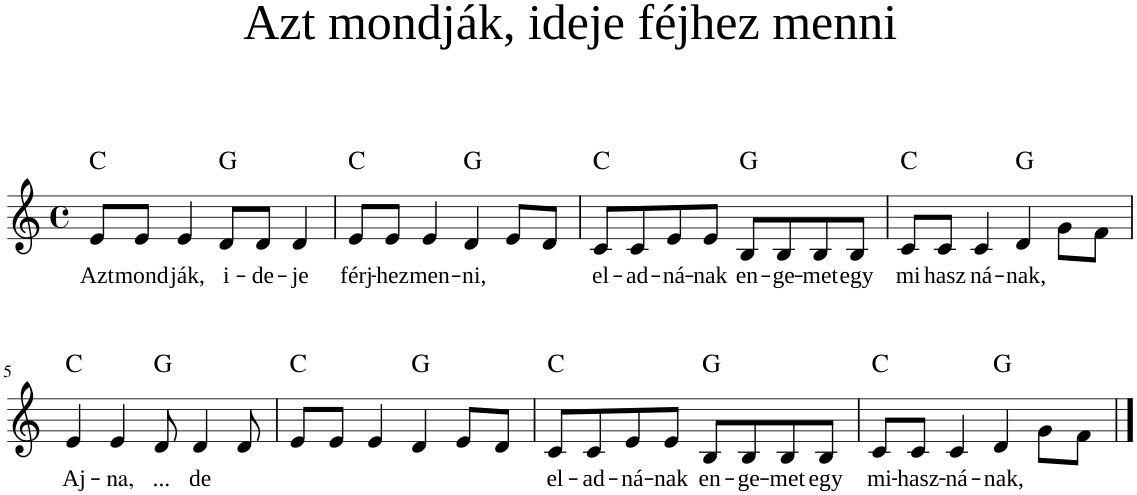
**kern	**text	**harte
*part1	*part1	*part1
*staff1	*staff1	*
*I"Piano	*	*
*I'Pno	*	*
*clefG2	*	*
*k[]	*	*
*M4/4	*	*
*met(c)	*	*
=1	=1	=1
!	!LO:LY:b	!
8e/L	Azt	C:maj
!	!LO:LY:b	!
8e/J	mond-	.
!	!LO:LY:b	!
4e/	-ják,	.
!	!LO:LY:b	!
8d/L	i-	G:maj
!	!LO:LY:b	!
8d/J	-de-	.
!	!LO:LY:b	!
4d/	-je	.
=2	=2	=2
!	!LO:LY:b	!
8e/L	férj-	C:maj
!	!LO:LY:b	!
8e/J	-hez	.
!	!LO:LY:b	!
4e/	men-	.
!	!LO:LY:b	!
4d/	-ni,	G:maj
8e/L	.	.
8d/J	.	.
=3	=3	=3
!	!LO:LY:b	!
8c/L	el-	C:maj
!	!LO:LY:b	!
8c/	-ad-	.
!	!LO:LY:b	!
8e/	-ná-	.
!	!LO:LY:b	!
8e/J	-nak	.
!	!LO:LY:b	!
8B/L	en-	G:maj
!	!LO:LY:b	!
8B/	-ge-	.
!	!LO:LY:b	!
8B/	-met	.
!	!LO:LY:b	!
8B/J	egy	.
=4	=4	=4
!	!LO:LY:b	!
8c/L	mi-	C:maj
!	!LO:LY:b	!
8c/J	-hasz-	.
!	!LO:LY:b	!
4c/	-ná-	.
!	!LO:LY:b	!
4d/	-nak,	G:maj
8g\L	.	.
8f\J	.	.
!!LO:LB:g=z
=5	=5	=5
!	!LO:LY:b	!
4e/	Aj-	C:maj
!	!LO:LY:b	!
4e/	-na,	.
!	!LO:LY:b	!
8d/	...	G:maj
!	!LO:LY:b	!
4d/	de	.
8d/	.	.
=6	=6	=6
8e/L	.	C:maj
8e/J	.	.
4e/	.	.
4d/	.	G:maj
8e/L	.	.
8d/J	.	.
=7	=7	=7
!	!LO:LY:b	!
8c/L	el-	C:maj
!	!LO:LY:b	!
8c/	-ad-	.
!	!LO:LY:b	!
8e/	-ná-	.
!	!LO:LY:b	!
8e/J	-nak	.
!	!LO:LY:b	!
8B/L	en-	G:maj
!	!LO:LY:b	!
8B/	-ge-	.
!	!LO:LY:b	!
8B/	-met	.
!	!LO:LY:b	!
8B/J	egy	.
=8	=8	=8
!	!LO:LY:b	!
8c/L	mi-	C:maj
!	!LO:LY:b	!
8c/J	-hasz-	.
!	!LO:LY:b	!
4c/	-ná-	.
!	!LO:LY:b	!
4d/	-nak,	G:maj
8g\L	.	.
8f\J	.	.
==	==	==
*-	*-	*-
